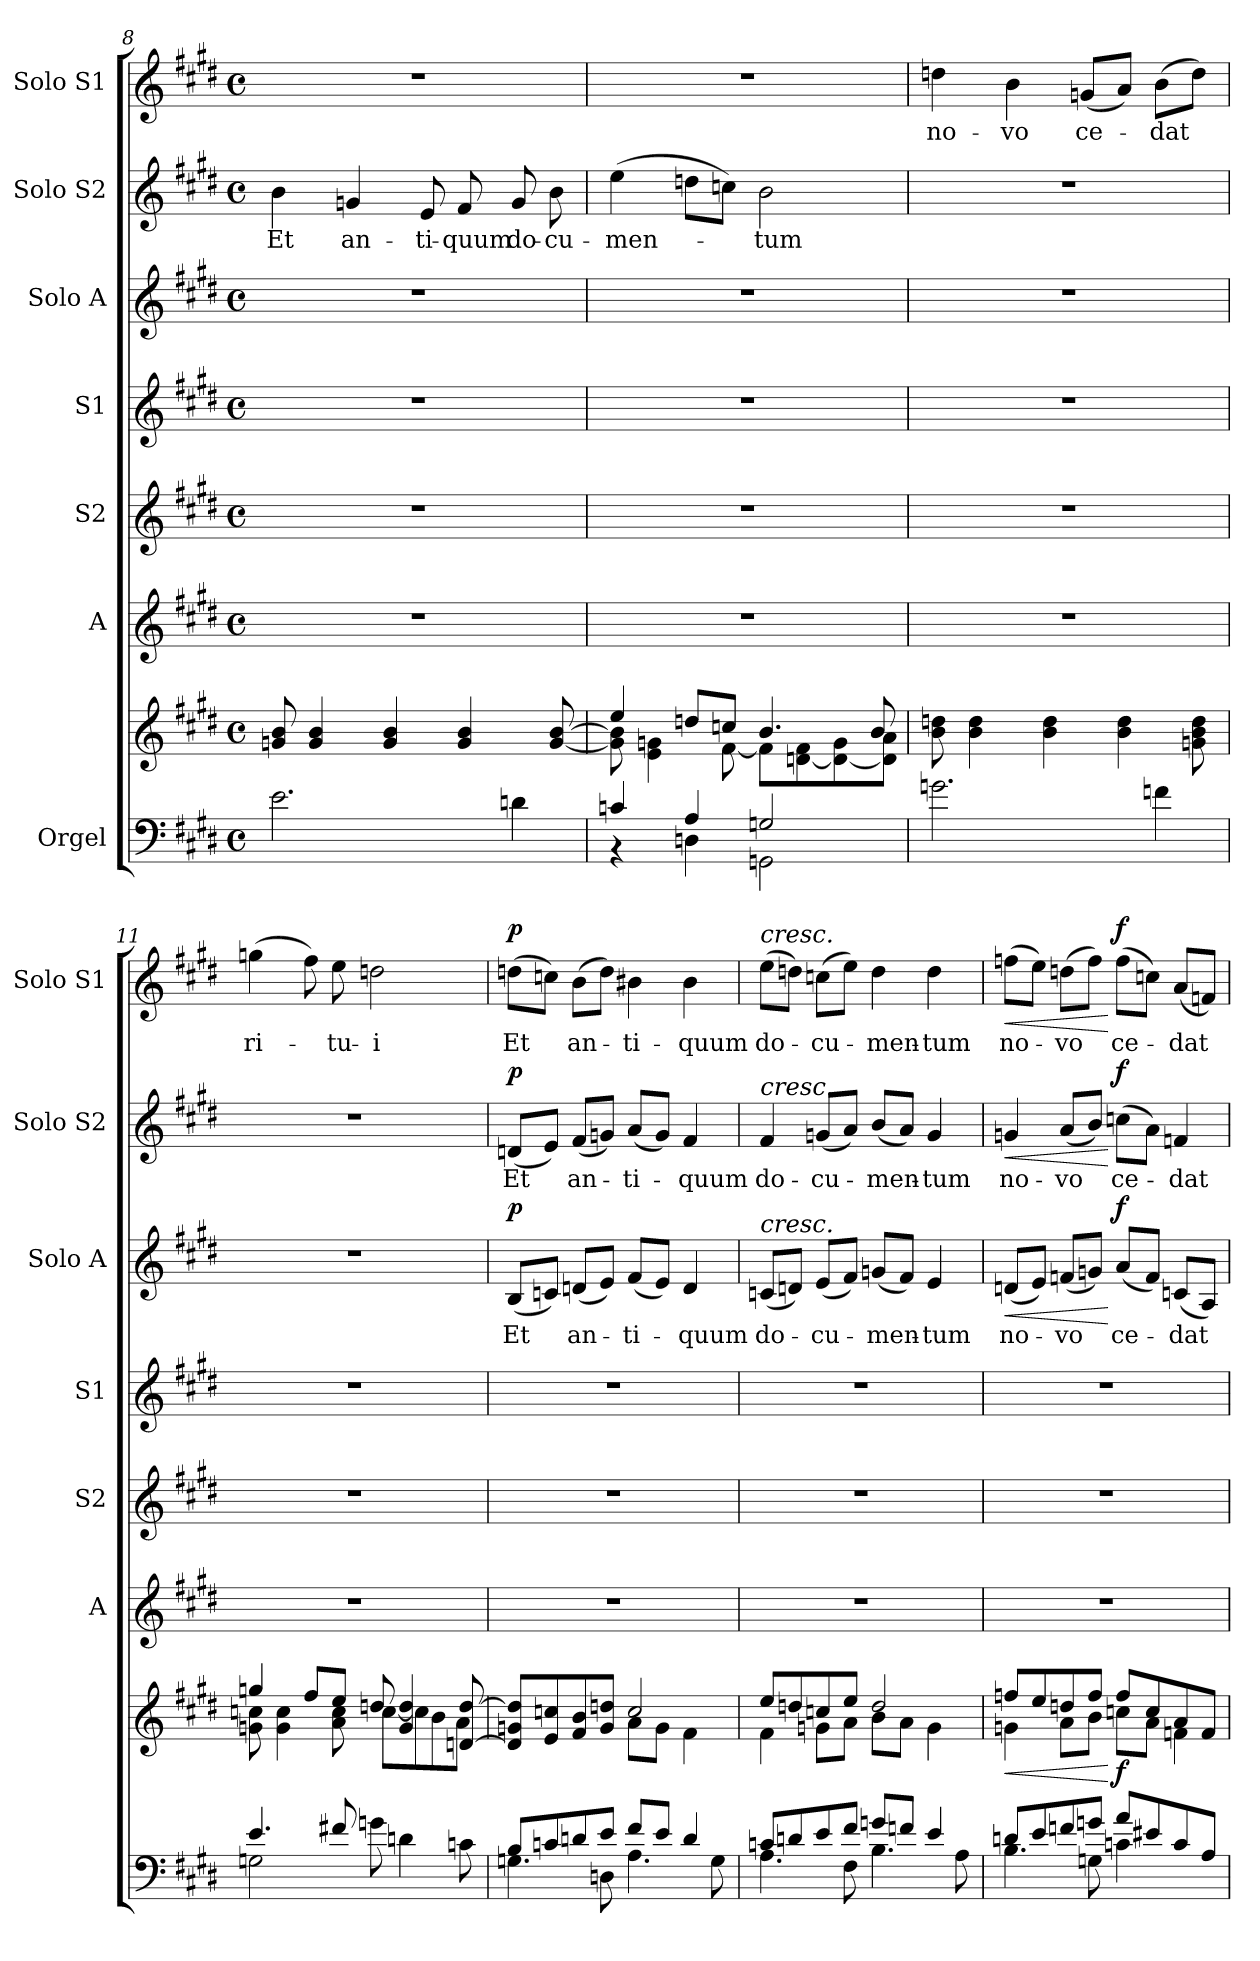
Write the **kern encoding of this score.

**kern	**kern	**dynam	**kern	**kern	**kern	**kern	**text	**dynam	**kern	**text	**dynam	**kern	**text	**dynam
*part7	*part7	*part7	*part6	*part5	*part4	*part3	*part3	*part3	*part2	*part2	*part2	*part1	*part1	*part1
*staff8	*staff7	*staff7/8	*staff6	*staff5	*staff4	*staff3	*staff3	*staff3	*staff2	*staff2	*staff2	*staff1	*staff1	*staff1
*I"Orgel	*	*	*I"A	*I"S2	*I"S1	*I"Solo A	*	*	*I"Solo S2	*	*	*I"Solo S1	*	*
*	*	*	*I'A	*I'S2	*I'S1	*I'Solo A	*	*	*I'Solo S2	*	*	*I'Solo S1	*	*
*clefF4	*clefG2	*	*clefG2	*clefG2	*clefG2	*clefG2	*	*	*clefG2	*	*	*clefG2	*	*
*k[f#c#g#d#]	*k[f#c#g#d#]	*	*k[f#c#g#d#]	*k[f#c#g#d#]	*k[f#c#g#d#]	*k[f#c#g#d#]	*	*	*k[f#c#g#d#]	*	*	*k[f#c#g#d#]	*	*
*M4/4	*M4/4	*	*M4/4	*M4/4	*M4/4	*M4/4	*	*	*M4/4	*	*	*M4/4	*	*
*met(c)	*met(c)	*	*met(c)	*met(c)	*met(c)	*met(c)	*	*	*met(c)	*	*	*met(c)	*	*
=8	=8	=8	=8	=8	=8	=8	=8	=8	=8	=8	=8	=8	=8	=8
!	!	!	!	!	!	!	!	!	!	!LO:LY:b	!	!	!	!
2.e\	8gn/ 8b/	.	1r	1r	1r	1r	.	.	4b\	Et	.	1r	.	.
.	4g/ 4b/	.	.	.	.	.	.	.	.	.	.	.	.	.
!	!	!	!	!	!	!	!	!	!	!LO:LY:b	!	!	!	!
.	.	.	.	.	.	.	.	.	4gn/	an-	.	.	.	.
.	4g/ 4b/	.	.	.	.	.	.	.	.	.	.	.	.	.
!	!	!	!	!	!	!	!	!	!	!LO:LY:b	!	!	!	!
.	.	.	.	.	.	.	.	.	8e/	-ti-	.	.	.	.
!	!	!	!	!	!	!	!	!	!	!LO:LY:b	!	!	!	!
.	4g/ 4b/	.	.	.	.	.	.	.	8f#/	-quum	.	.	.	.
!	!	!	!	!	!	!	!	!	!	!LO:LY:b	!	!	!	!
4dn\	.	.	.	.	.	.	.	.	8g/	do-	.	.	.	.
!	!	!	!	!	!	!	!	!	!	!LO:LY:b	!	!	!	!
.	[8g/ [8b/	.	.	.	.	.	.	.	8b\	-cu-	.	.	.	.
=9	=9	=9	=9	=9	=9	=9	=9	=9	=9	=9	=9	=9	=9	=9
*^	*^	*	*	*	*	*	*	*	*	*	*	*	*	*
!	!	!	!	!	!	!	!	!	!	!	!	!LO:LY:b	!	!	!	!
4cn/	4r	4ee/	8g\] 8b\]	.	1r	1r	1r	1r	.	.	(>4ee\	-men-	.	1r	.	.
.	.	.	4e\ 4gn\	.	.	.	.	.	.	.	.	.	.	.	.	.
4A/	4Dn\	8ddn/L	.	.	.	.	.	.	.	.	8ddn\L	.	.	.	.	.
.	.	8ccn/J	[8f#\	.	.	.	.	.	.	.	8ccn\J)	.	.	.	.	.
!	!	!	!	!	!	!	!	!	!	!	!	!LO:LY:b	!	!	!	!
2Gn/	2GGn\	4.b/	8f#\L]	.	.	.	.	.	.	.	2b\	-tum	.	.	.	.
.	.	.	[8dn\ 8f#\	.	.	.	.	.	.	.	.	.	.	.	.	.
.	.	.	8d\_ 8g\	.	.	.	.	.	.	.	.	.	.	.	.	.
.	.	8b/	8d\] 8a\J	.	.	.	.	.	.	.	.	.	.	.	.	.
*v	*v	*	*	*	*	*	*	*	*	*	*	*	*	*	*	*
=10	=10	=10	=10	=10	=10	=10	=10	=10	=10	=10	=10	=10	=10	=10	=10
!	!	!	!	!	!	!	!	!	!	!	!	!	!	!LO:LY:b	!
*	*v	*v	*	*	*	*	*	*	*	*	*	*	*	*	*
2.gn\	8b\ 8ddn\	.	1r	1r	1r	1r	.	.	1r	.	.	4ddn\	no-	.
.	4b\ 4dd\	.	.	.	.	.	.	.	.	.	.	.	.	.
!	!	!	!	!	!	!	!	!	!	!	!	!	!LO:LY:b	!
.	.	.	.	.	.	.	.	.	.	.	.	4b\	-vo	.
.	4b\ 4dd\	.	.	.	.	.	.	.	.	.	.	.	.	.
!	!	!	!	!	!	!	!	!	!	!	!	!	!LO:LY:b	!
.	.	.	.	.	.	.	.	.	.	.	.	(<8gn/L	ce-	.
.	4b\ 4dd\	.	.	.	.	.	.	.	.	.	.	8a/J)	.	.
!	!	!	!	!	!	!	!	!	!	!	!	!	!LO:LY:b	!
4fn\	.	.	.	.	.	.	.	.	.	.	.	(>8b\L	-dat	.
.	8gn\ 8b\ 8dd\	.	.	.	.	.	.	.	.	.	.	8dd\J)	.	.
!!LO:PB:g=z
=11	=11	=11	=11	=11	=11	=11	=11	=11	=11	=11	=11	=11	=11	=11
*^	*^	*	*	*	*	*	*	*	*	*	*	*	*	*
!	!	!	!	!	!	!	!	!	!	!	!	!	!	!	!LO:LY:b	!
4.e/	2Gn\	4ggn/	8gn\ 8ccn\	.	1r	1r	1r	1r	.	.	1r	.	.	(>4ggn\	ri-	.
.	.	.	4g\ 4cc\	.	.	.	.	.	.	.	.	.	.	.	.	.
.	.	8ff#/L	.	.	.	.	.	.	.	.	.	.	.	8ff#\)	.	.
!	!	!	!	!	!	!	!	!	!	!	!	!	!	!	!LO:LY:b	!
8f#X/	.	8ee/J	8a\ 8cc\	.	.	.	.	.	.	.	.	.	.	8ee\	-tu-	.
!	!	!	!	!	!	!	!	!	!	!	!	!	!	!	!LO:LY:b	!
8gn\	2ryy	8ddn/	[8cc\L	.	.	.	.	.	.	.	.	.	.	2ddn\	-i	.
4dn\	.	4g/ 4dd/	8cc\]	.	.	.	.	.	.	.	.	.	.	.	.	.
.	.	.	8b\	.	.	.	.	.	.	.	.	.	.	.	.	.
8cn\	.	[8dn/ [8dd/	8a\J	.	.	.	.	.	.	.	.	.	.	.	.	.
=12	=12	=12	=12	=12	=12	=12	=12	=12	=12	=12	=12	=12	=12	=12	=12	=12
!	!	!	!	!	!	!	!	!	!LO:LY:b	!LO:DY:a	!	!LO:LY:b	!LO:DY:a	!	!LO:LY:b	!LO:DY:a
8B/L	4.Gn\	8d/] 8gn/ 8dd/]L	2ryy	.	1r	1r	1r	(<8B/L	Et	p	(<8dn/L	Et	p	(>8ddn\L	Et	p
8cn/	.	8e/ 8ccn/	.	.	.	.	.	8cn/J)	.	.	8e/J)	.	.	8ccn\J)	.	.
!	!	!	!	!	!	!	!	!	!LO:LY:b	!	!	!LO:LY:b	!	!	!LO:LY:b	!
8dn/	.	8f#/ 8b/	.	.	.	.	.	(<8dn/L	an-	.	(<8f#/L	an-	.	(>8b\L	an-	.
8e/J	8Dn\	8g/ 8ddn/J	.	.	.	.	.	8e/J)	.	.	8gn/J)	.	.	8dd\J)	.	.
!	!	!	!	!	!	!	!	!	!LO:LY:b	!	!	!LO:LY:b	!	!	!LO:LY:b	!
8f#/L	4.A\	2cc/	8a\L	.	.	.	.	(<8f#/L	-ti-	.	(<8a/L	-ti-	.	4b#X\	-ti-	.
8e/J	.	.	8g\J	.	.	.	.	8e/J)	.	.	8g/J)	.	.	.	.	.
!	!	!	!	!	!	!	!	!	!LO:LY:b	!	!	!LO:LY:b	!	!	!LO:LY:b	!
4d/	.	.	4f#\	.	.	.	.	4d/	-quum	.	4f#/	-quum	.	4b#\	-quum	.
.	8G\	.	.	.	.	.	.	.	.	.	.	.	.	.	.	.
=13	=13	=13	=13	=13	=13	=13	=13	=13	=13	=13	=13	=13	=13	=13	=13	=13
!	!	!	!	!	!	!	!	!	!	!	!	!	!	!LO:TX:a:i:t=cresc.	!	!
!	!	!	!	!	!	!	!	!	!	!	!LO:TX:a:i:t=cresc.	!	!	!	!	!
!	!	!	!	!	!	!	!	!LO:TX:a:i:t=cresc.	!	!	!	!	!	!	!	!
!	!	!	!	!	!	!	!	!	!LO:LY:b	!	!	!LO:LY:b	!	!	!LO:LY:b	!
8cn/L	4.A\	8ee/L	4f#\	.	1r	1r	1r	(<8cn/L	do-	.	4f#/	do-	.	(>8ee\L	do-	.
8dn/	.	8ddn/	.	.	.	.	.	8dn/J)	.	.	.	.	.	8ddn\J)	.	.
!	!	!	!	!	!	!	!	!	!LO:LY:b	!	!	!LO:LY:b	!	!	!LO:LY:b	!
8e/	.	8ccn/	8gn\L	.	.	.	.	(<8e/L	-cu-	.	(<8gn/L	-cu-	.	(>8ccn\L	-cu-	.
8f#/J	8F#\	8ee/J	8a\J	.	.	.	.	8f#/J)	.	.	8a/J)	.	.	8ee\J)	.	.
!	!	!	!	!	!	!	!	!	!LO:LY:b	!	!	!LO:LY:b	!	!	!LO:LY:b	!
8gn/L	4.B\	2dd/	8b\L	.	.	.	.	(<8gn/L	-men-	.	(<8b/L	-men-	.	4dd\	-men-	.
8fn/J	.	.	8a\J	.	.	.	.	8f#/J)	.	.	8a/J)	.	.	.	.	.
!	!	!	!	!	!	!	!	!	!LO:LY:b	!	!	!LO:LY:b	!	!	!LO:LY:b	!
4e/	.	.	4g\	.	.	.	.	4e/	-tum	.	4g/	-tum	.	4dd\	-tum	.
.	8A\	.	.	.	.	.	.	.	.	.	.	.	.	.	.	.
=14	=14	=14	=14	=14	=14	=14	=14	=14	=14	=14	=14	=14	=14	=14	=14	=14
!	!	!	!	!LO:HP:b	!	!	!	!	!LO:LY:b	!LO:HP:b	!	!LO:LY:b	!LO:HP:b	!	!LO:LY:b	!LO:HP:b
8dn/L	4.B\	8ffn/L	4gn\	<	1r	1r	1r	(<8dn/L	no-	<	4gn/	no-	<	(>8ffn\L	no-	<
8e/	.	8ee/	.	.	.	.	.	8e/J)	.	.	.	.	.	8ee\J)	.	.
!	!	!	!	!	!	!	!	!	!LO:LY:b	!	!	!LO:LY:b	!	!	!LO:LY:b	!
8fn/	.	8ddn/	8a\L	.	.	.	.	(<8fn/L	-vo	.	(<8a/L	-vo	.	(>8ddn\L	-vo	.
8gn/J	8Gn\	8ff/J	8b\J	.	.	.	.	8gn/J)	.	.	8b/J)	.	.	8ff\J)	.	.
!	!	!	!	!LO:DY:n=1:b	!	!	!	!	!LO:LY:b	!LO:DY:n=1:a	!	!LO:LY:b	!LO:DY:n=1:a	!	!LO:LY:b	!LO:DY:n=1:a
8a/L	4cn\	8ff/L	8ccn\L	[ f	.	.	.	(<8a/L	ce-	[ f	(>8ccn\L	ce-	[ f	(>8ff\L	ce-	[ f
8e#X/	.	8cc/	8a\J	.	.	.	.	8f/J)	.	.	8a\J)	.	.	8ccn\J)	.	.
!	!	!	!	!	!	!	!	!	!LO:LY:b	!	!	!LO:LY:b	!	!	!LO:LY:b	!
8c/	4ryy	8a/	4fn\	.	.	.	.	(<8cn/L	-dat	.	4fn/	-dat	.	(<8a/L	-dat	.
8A/J	.	8f/J	.	.	.	.	.	8A/J)	.	.	.	.	.	8fn/J)	.	.
*v	*v	*	*	*	*	*	*	*	*	*	*	*	*	*	*	*
*	*v	*v	*	*	*	*	*	*	*	*	*	*	*	*	*
=	=	=	=	=	=	=	=	=	=	=	=	=	=	=
*-	*-	*-	*-	*-	*-	*-	*-	*-	*-	*-	*-	*-	*-	*-
